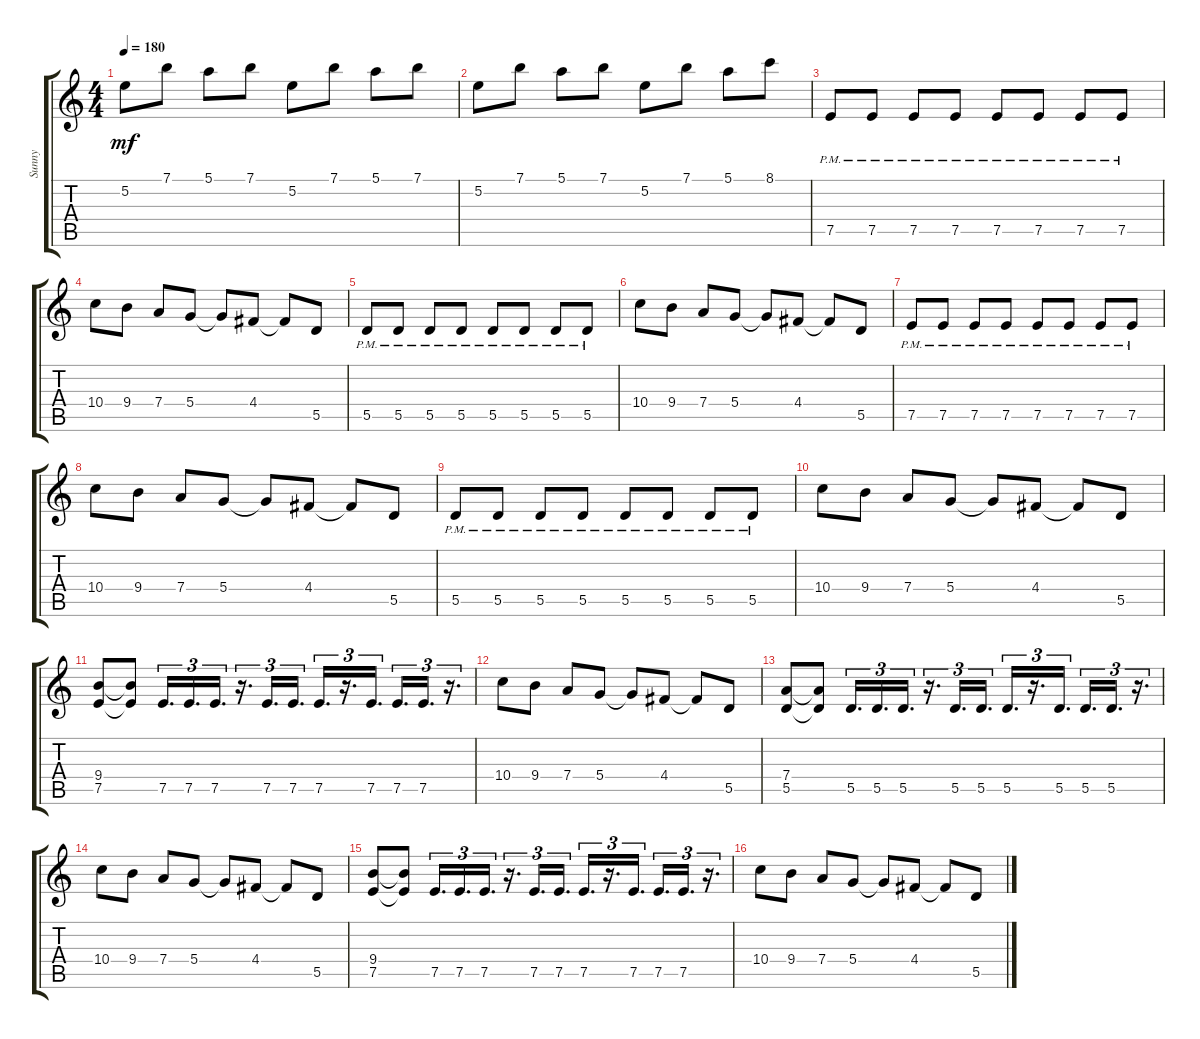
\track ("Sunny" "Sunny") {instrument distortionguitar}
\staff {score tabs}
\tuning (E4 B3 G3 D3 A2 E2) {hide}
\ts (4 4)
\tempo 180
\clef g2
\ks c
5.2.8{dy mf} 7.1.8 5.1.8 7.1.8 5.2.8 7.1.8 5.1.8 7.1.8 |
5.2.8 7.1.8 5.1.8 7.1.8 5.2.8 7.1.8 5.1.8 8.1.8 |
7.5{pm}.8 7.5{pm}.8 7.5{pm}.8 7.5{pm}.8 7.5{pm}.8 7.5{pm}.8 7.5{pm}.8 7.5{pm}.8 |
10.4.8 9.4.8 7.4.8 5.4.8 5.4{t}.8 4.4.8 4.4{t}.8 5.5.8 |
5.5{pm}.8 5.5{pm}.8 5.5{pm}.8 5.5{pm}.8 5.5{pm}.8 5.5{pm}.8 5.5{pm}.8 5.5{pm}.8 |
10.4.8 9.4.8 7.4.8 5.4.8 5.4{t}.8 4.4.8 4.4{t}.8 5.5.8 |
7.5{pm}.8 7.5{pm}.8 7.5{pm}.8 7.5{pm}.8 7.5{pm}.8 7.5{pm}.8 7.5{pm}.8 7.5{pm}.8 |
10.4.8 9.4.8 7.4.8 5.4.8 5.4{t}.8 4.4.8 4.4{t}.8 5.5.8 |
5.5{pm}.8 5.5{pm}.8 5.5{pm}.8 5.5{pm}.8 5.5{pm}.8 5.5{pm}.8 5.5{pm}.8 5.5{pm}.8 |
10.4.8 9.4.8 7.4.8 5.4.8 5.4{t}.8 4.4.8 4.4{t}.8 5.5.8 |
(9.4 7.5).8 (9.4{t} 7.5{t}).8 7.5.16{d tu (3 2)} 7.5.16{d tu (3 2)} 7.5.16{d tu (3 2)} r.16{d tu (3 2)} 7.5.16{d tu (3 2)} 7.5.16{d tu (3 2)} 7.5.16{d tu (3 2)} r.16{d tu (3 2)} 7.5.16{d tu (3 2)} 7.5.16{d tu (3 2)} 7.5.16{d tu (3 2)} r.16{d tu (3 2)} |
10.4.8 9.4.8 7.4.8 5.4.8 5.4{t}.8 4.4.8 4.4{t}.8 5.5.8 |
(7.4 5.5).8 (7.4{t} 5.5{t}).8 5.5.16{d tu (3 2)} 5.5.16{d tu (3 2)} 5.5.16{d tu (3 2)} r.16{d tu (3 2)} 5.5.16{d tu (3 2)} 5.5.16{d tu (3 2)} 5.5.16{d tu (3 2)} r.16{d tu (3 2)} 5.5.16{d tu (3 2)} 5.5.16{d tu (3 2)} 5.5.16{d tu (3 2)} r.16{d tu (3 2)} |
10.4.8 9.4.8 7.4.8 5.4.8 5.4{t}.8 4.4.8 4.4{t}.8 5.5.8 |
(9.4 7.5).8 (9.4{t} 7.5{t}).8 7.5.16{d tu (3 2)} 7.5.16{d tu (3 2)} 7.5.16{d tu (3 2)} r.16{d tu (3 2)} 7.5.16{d tu (3 2)} 7.5.16{d tu (3 2)} 7.5.16{d tu (3 2)} r.16{d tu (3 2)} 7.5.16{d tu (3 2)} 7.5.16{d tu (3 2)} 7.5.16{d tu (3 2)} r.16{d tu (3 2)} |
10.4.8 9.4.8 7.4.8 5.4.8 5.4{t}.8 4.4.8 4.4{t}.8 5.5.8
